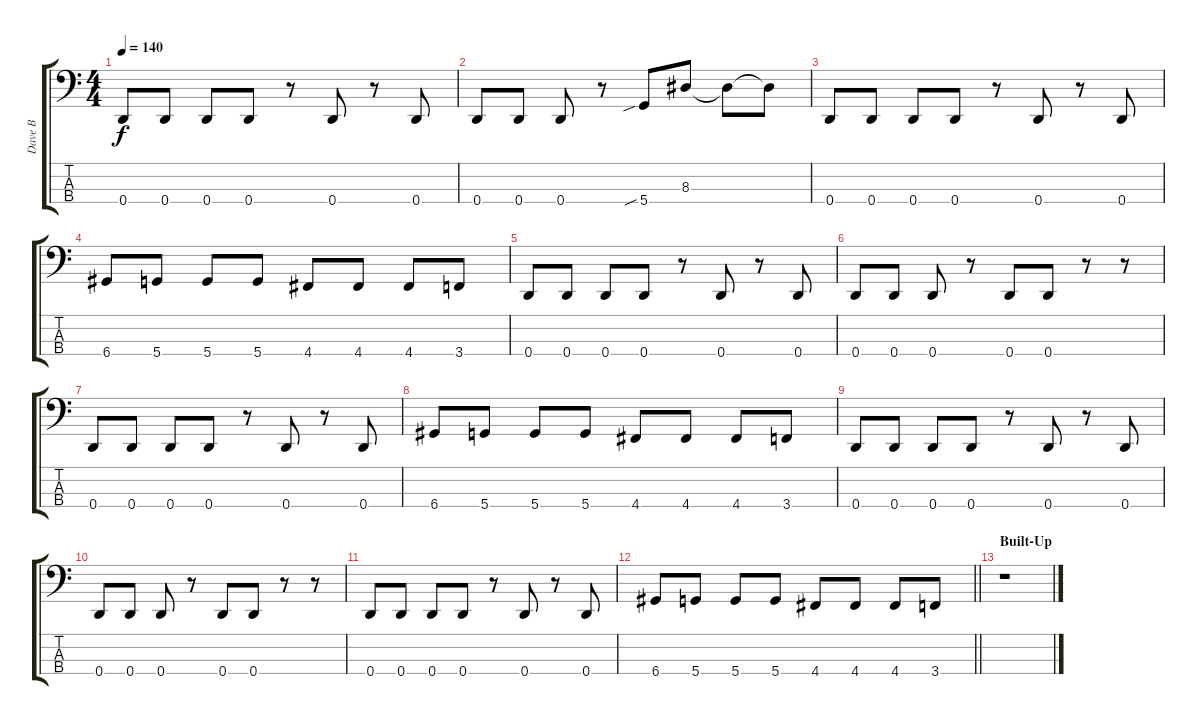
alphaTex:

\track ("Dave B" "Dave B") {instrument electricbassfinger}
\staff {score tabs}
\tuning (F2 C2 G1 D1) {hide}
\ts (4 4)
\tempo 140
\clef f4
\ks c
0.4.8{dy f} 0.4.8 0.4.8 0.4.8 r.8 0.4.8 r.8 0.4.8 |
0.4.8 0.4.8 0.4.8 r.8 5.4{sib}.8 8.3.8 8.3{t}.8 8.3{t}.8 |
0.4.8 0.4.8 0.4.8 0.4.8 r.8 0.4.8 r.8 0.4.8 |
6.4.8 5.4.8 5.4.8 5.4.8 4.4.8 4.4.8 4.4.8 3.4.8 |
0.4.8 0.4.8 0.4.8 0.4.8 r.8 0.4.8 r.8 0.4.8 |
0.4.8 0.4.8 0.4.8 r.8 0.4.8 0.4.8 r.8 r.8 |
0.4.8 0.4.8 0.4.8 0.4.8 r.8 0.4.8 r.8 0.4.8 |
6.4.8 5.4.8 5.4.8 5.4.8 4.4.8 4.4.8 4.4.8 3.4.8 |
0.4.8 0.4.8 0.4.8 0.4.8 r.8 0.4.8 r.8 0.4.8 |
0.4.8 0.4.8 0.4.8 r.8 0.4.8 0.4.8 r.8 r.8 |
0.4.8 0.4.8 0.4.8 0.4.8 r.8 0.4.8 r.8 0.4.8 |
\barLineRight lightlight
6.4.8 5.4.8 5.4.8 5.4.8 4.4.8 4.4.8 4.4.8 3.4.8 |
\section ("" "Built-Up")
r.1{volume 0}
